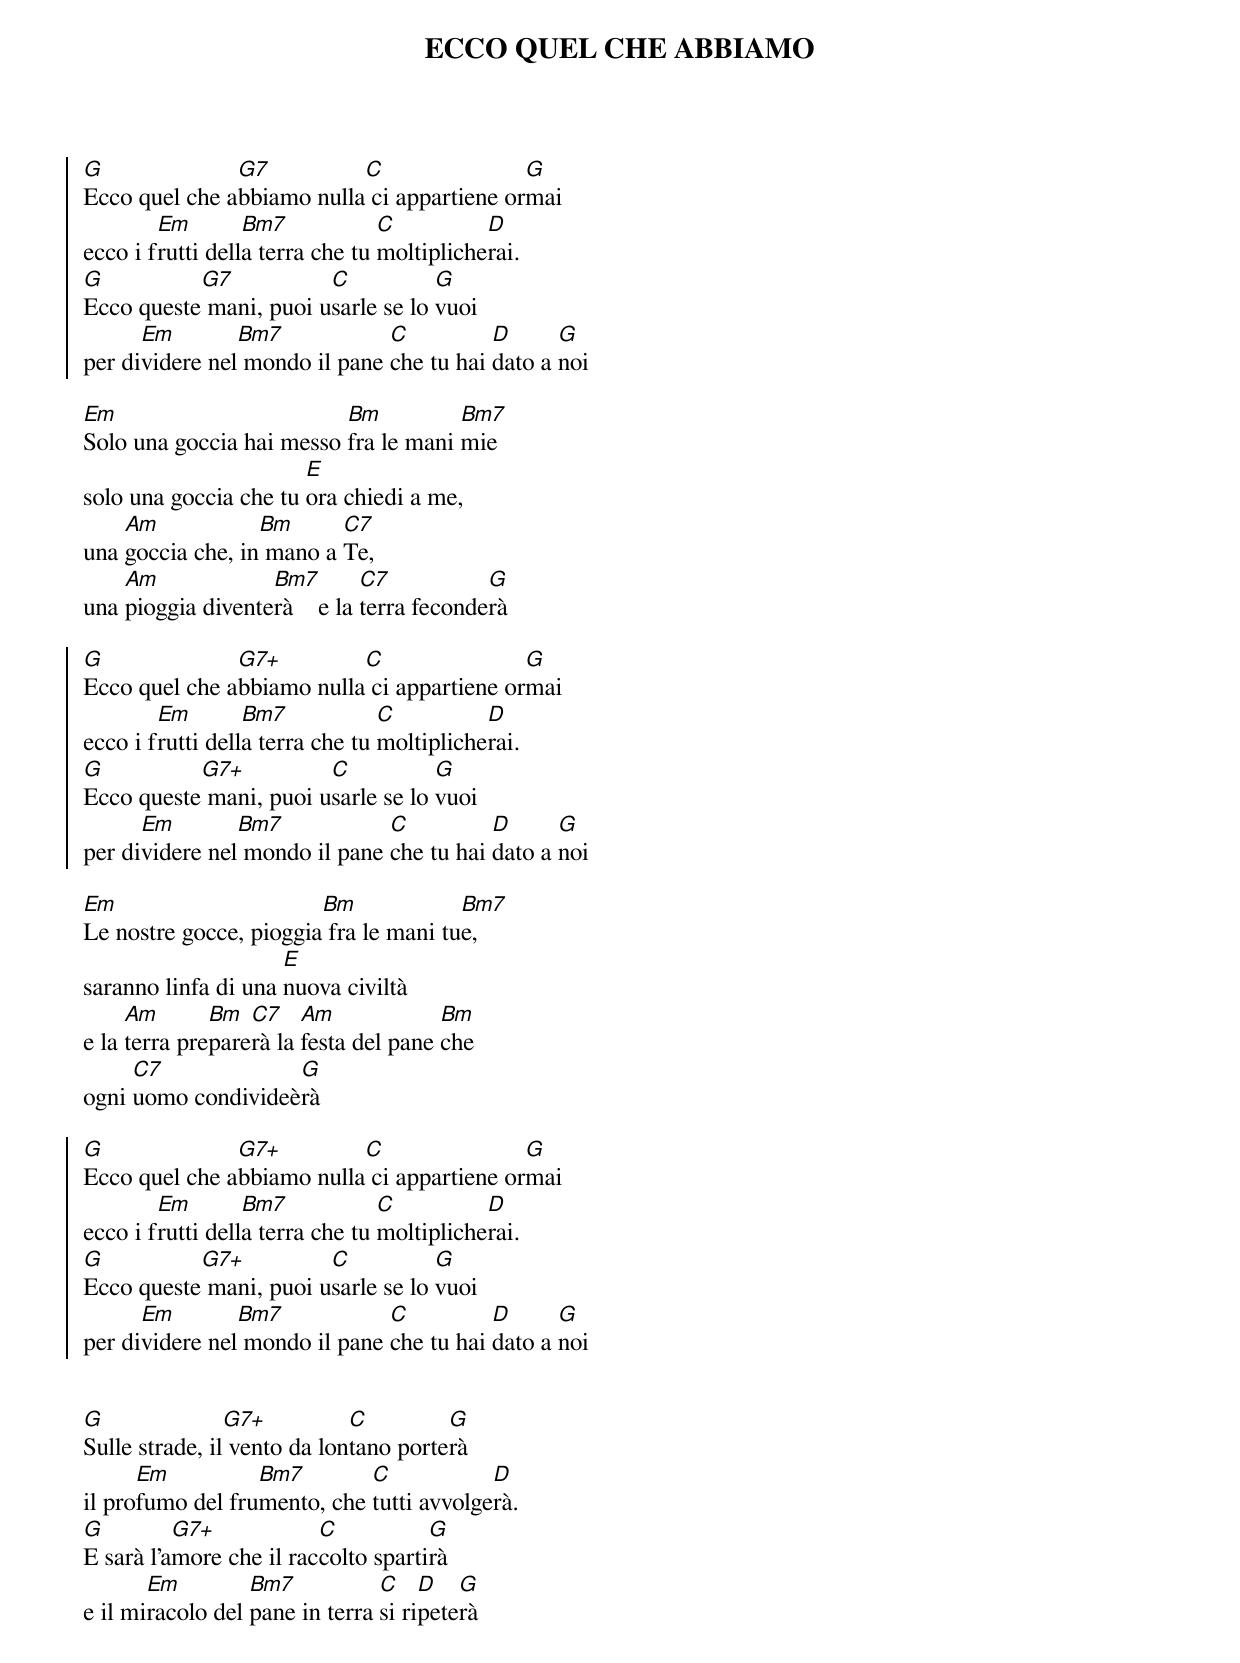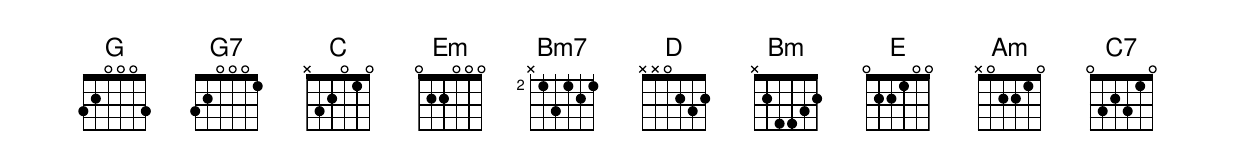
{title:ECCO QUEL CHE ABBIAMO}
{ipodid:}

{soc}
[G]Ecco quel che a[G7]bbiamo nulla[C] ci appartiene or[G]mai
ecco i f[Em]rutti dell[Bm7]a terra che tu [C]moltipliche[D]rai.
[G]Ecco queste[G7] mani, puoi u[C]sarle se lo [G]vuoi
per di[Em]videre nel[Bm7] mondo il pane [C]che tu hai [D]dato a [G]noi
{eoc}

[Em]Solo una goccia hai messo [Bm]fra le mani [Bm7]mie
solo una goccia che tu [E]ora chiedi a me,
una [Am]goccia che, in[Bm] mano a [C7]Te,
una [Am]pioggia divente[Bm7]rà    e la [C7]terra feconde[G]rà

{soc}
[G]Ecco quel che a[G7+]bbiamo nulla[C] ci appartiene or[G]mai
ecco i f[Em]rutti dell[Bm7]a terra che tu [C]moltipliche[D]rai.
[G]Ecco queste[G7+] mani, puoi u[C]sarle se lo [G]vuoi
per di[Em]videre nel[Bm7] mondo il pane [C]che tu hai [D]dato a [G]noi
{eoc}

[Em]Le nostre gocce, pioggia[Bm] fra le mani tu[Bm7]e,
saranno linfa di una [E]nuova civiltà
e la [Am]terra pre[Bm]pare[C7]rà la [Am]festa del pane [Bm]che
ogni [C7]uomo condivideè[G]rà

{soc}
[G]Ecco quel che a[G7+]bbiamo nulla[C] ci appartiene or[G]mai
ecco i f[Em]rutti dell[Bm7]a terra che tu [C]moltipliche[D]rai.
[G]Ecco queste[G7+] mani, puoi u[C]sarle se lo [G]vuoi
per di[Em]videre nel[Bm7] mondo il pane [C]che tu hai [D]dato a [G]noi
{eoc}


[G]Sulle strade, il[G7+] vento da lon[C]tano porte[G]rà
il pro[Em]fumo del fru[Bm7]mento, che [C]tutti avvolge[D]rà.
[G]E sarà l'a[G7+]more che il rac[C]colto sparti[G]rà
e il mi[Em]racolo del [Bm7]pane in terra [C]si ri[D]pete[G]rà
